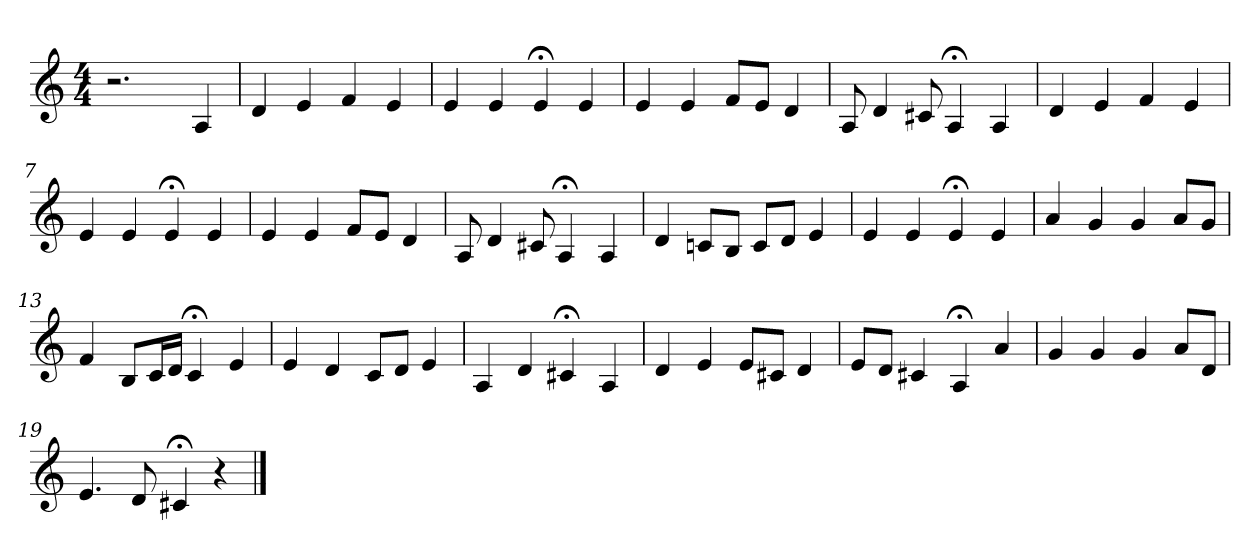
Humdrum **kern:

**kern
*part1
*staff1
*clefG2
*M4/4
=1
2.r
4A
=2
4d
4e
4f
4e
=3
4e
4e
4e;<
4e
=4
4e
4e
8f/L
8e/J
4d
=5
8A
4d
8c#X
4A;<
4A
=6
4d
4e
4f
4e
=7
4e
4e
4e;<
4e
=8
4e
4e
8f/L
8e/J
4d
=9
8A
4d
8c#X
4A;<
4A
=10
4d
8cn/L
8B/J
8c/L
8d/J
4e
=11
4e
4e
4e;<
4e
=12
4a
4g
4g
8a/L
8g/J
=13
4f
8B/L
16c/L
16d/JJ
4c;<
4e
=14
4e
4d
8c/L
8d/J
4e
=15
4A
4d
4c#X;<
4A
=16
4d
4e
8e/L
8c#X/J
4d
=17
8e/L
8d/J
4c#X
4A;<
4a
=18
4g
4g
4g
8a/L
8d/J
=19
4.e
8d
4c#X;<
4r
==
*-
